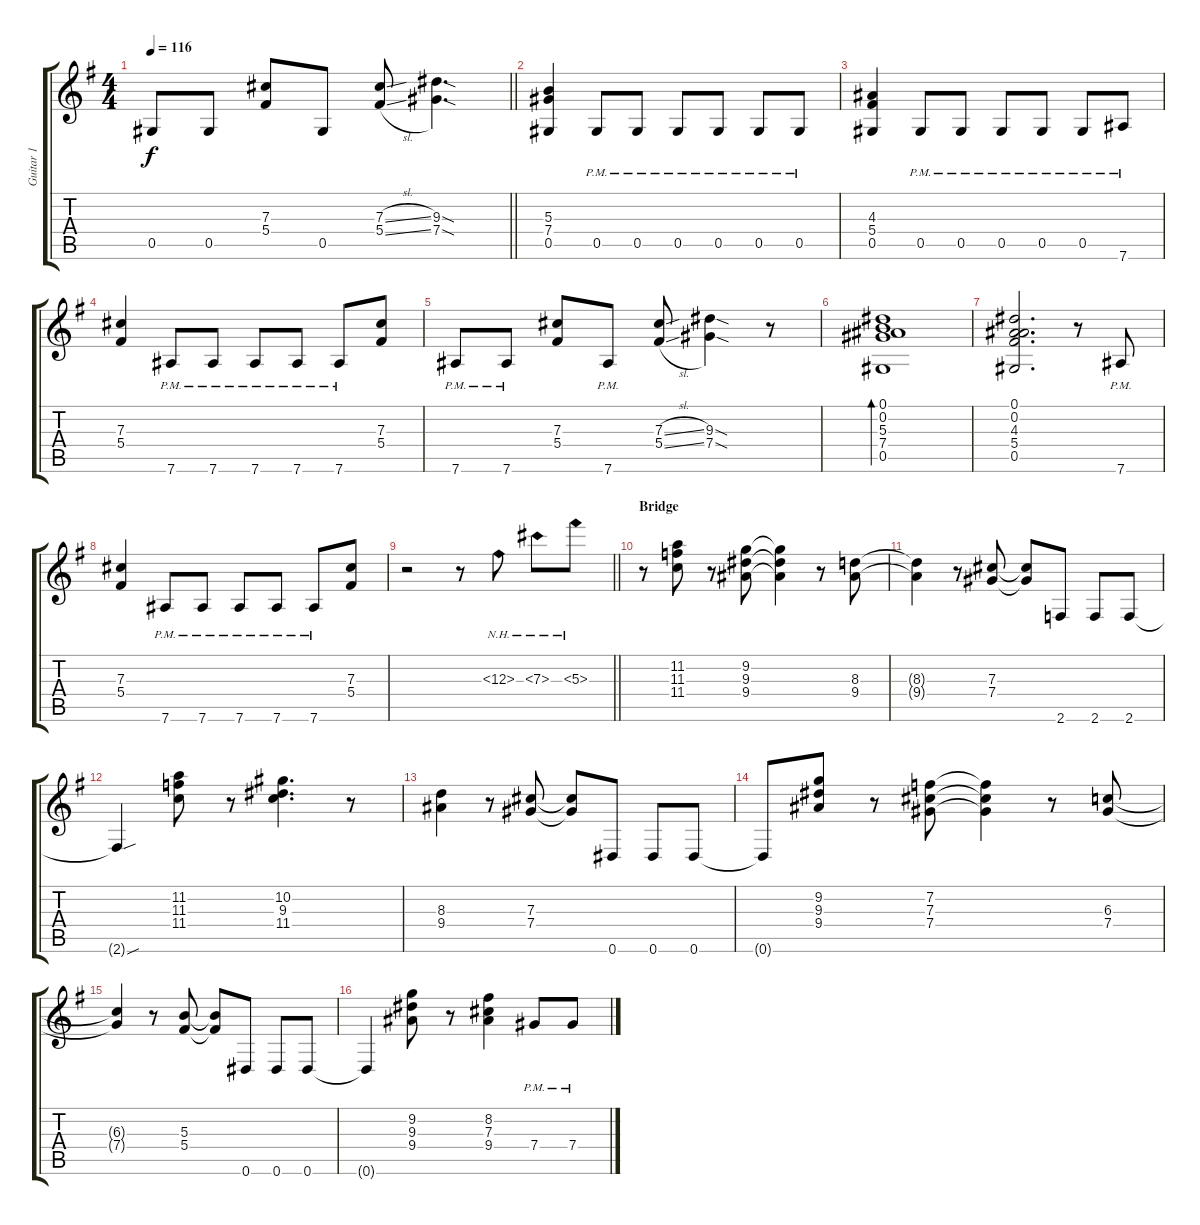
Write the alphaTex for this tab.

\track ("Guitar 1" "Guitar 1") {instrument distortionguitar}
\staff {score tabs}
\tuning (Eb4 Bb3 Gb3 Db3 Ab2 Eb2) {hide}
\ts (4 4)
\tempo 116
\clef g2
\barLineRight lightlight
\ks g
0.5.8{dy f} 0.5.8 (7.3 5.4).8 0.5.8 (7.3{sl} 5.4{sl}).8 (9.3{sod} 7.4{sod}).4{d} |
(5.3 7.4 0.5).4 0.5{pm}.8 0.5{pm}.8 0.5{pm}.8 0.5{pm}.8 0.5{pm}.8 0.5{pm}.8 |
(4.3 5.4 0.5).4 0.5{pm}.8 0.5{pm}.8 0.5{pm}.8 0.5{pm}.8 0.5{pm}.8 7.6{pm}.8 |
(7.3 5.4).4 7.6{pm}.8 7.6{pm}.8 7.6{pm}.8 7.6{pm}.8 7.6{pm}.8 (7.3 5.4).8 |
7.6{pm}.8 7.6{pm}.8 (7.3 5.4).8 7.6{pm}.8 (7.3{sl} 5.4{sl}).8 (9.3{sod} 7.4{sod}).4 r.8 |
(0.1 0.2 5.3 7.4 0.5).1{bd 30} |
(0.1 0.2 4.3 5.4 0.5).2{d} r.8 7.6{pm}.8 |
(7.3 5.4).4 7.6{pm}.8 7.6{pm}.8 7.6{pm}.8 7.6{pm}.8 7.6{pm}.8 (7.3 5.4).8 |
\barLineRight lightlight
r.2 r.8 12.3{nh}.8 7.3{nh}.8 5.3{nh}.8 |
\section ("" "Bridge")
r.8 (11.2 11.3 11.4).8 r.8 (9.2 9.3 9.4).8 (9.2{t} 9.3{t} 9.4{t}).4 r.8 (8.3 9.4).8 |
(8.3{t} 9.4{t}).4 r.8 (7.3 7.4).8 (7.3{t} 7.4{t}).8 2.6.8 2.6.8 2.6.8 |
2.6{sou t}.4 (11.2 11.3 11.4).8 r.8 (10.2 9.3 11.4).4{d} r.8 |
(8.3 9.4).4 r.8 (7.3 7.4).8 (7.3{t} 7.4{t}).8 0.6.8 0.6.8 0.6.8 |
0.6{t}.8 (9.2 9.3 9.4).8 r.8 (7.2 7.3 7.4).8 (7.2{t} 7.3{t} 7.4{t}).4 r.8 (6.3 7.4).8 |
(6.3{t} 7.4{t}).4 r.8 (5.3 5.4).8 (5.3{t} 5.4{t}).8 0.6.8 0.6.8 0.6.8 |
0.6{t}.4 (9.2 9.3 9.4).8 r.8 (8.2 7.3 9.4).4 7.4{pm}.8 7.4{pm}.8
